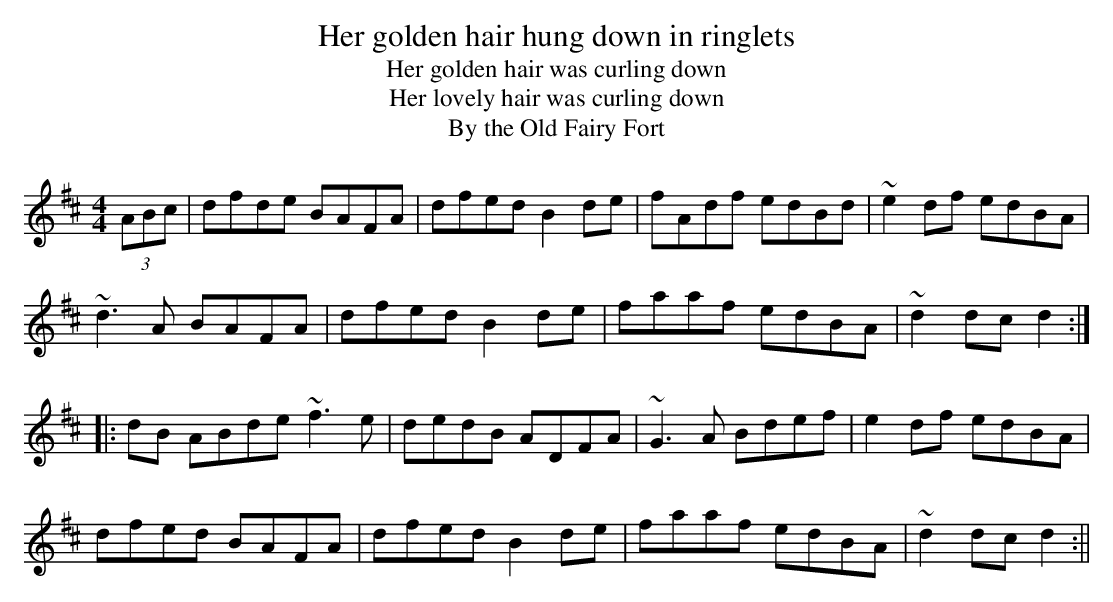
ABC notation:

X:1
T:Her golden hair hung down in ringlets
T:Her golden hair was curling down
T:Her lovely hair was curling down
T:By the Old Fairy Fort
M:4/4
L:1/8
K:D
(3ABc \
| dfde BAFA | dfed B2de | fAdf edBd | ~e2df edBA |
  ~d3A BAFA | dfed B2de | faaf edBA | ~d2dc d2 :|
|: dB \
  ABde ~f3e | dedB ADFA | ~G3A Bdef |  e2df edBA |
  dfed BAFA | dfed B2de | faaf edBA | ~d2dc d2 :||
